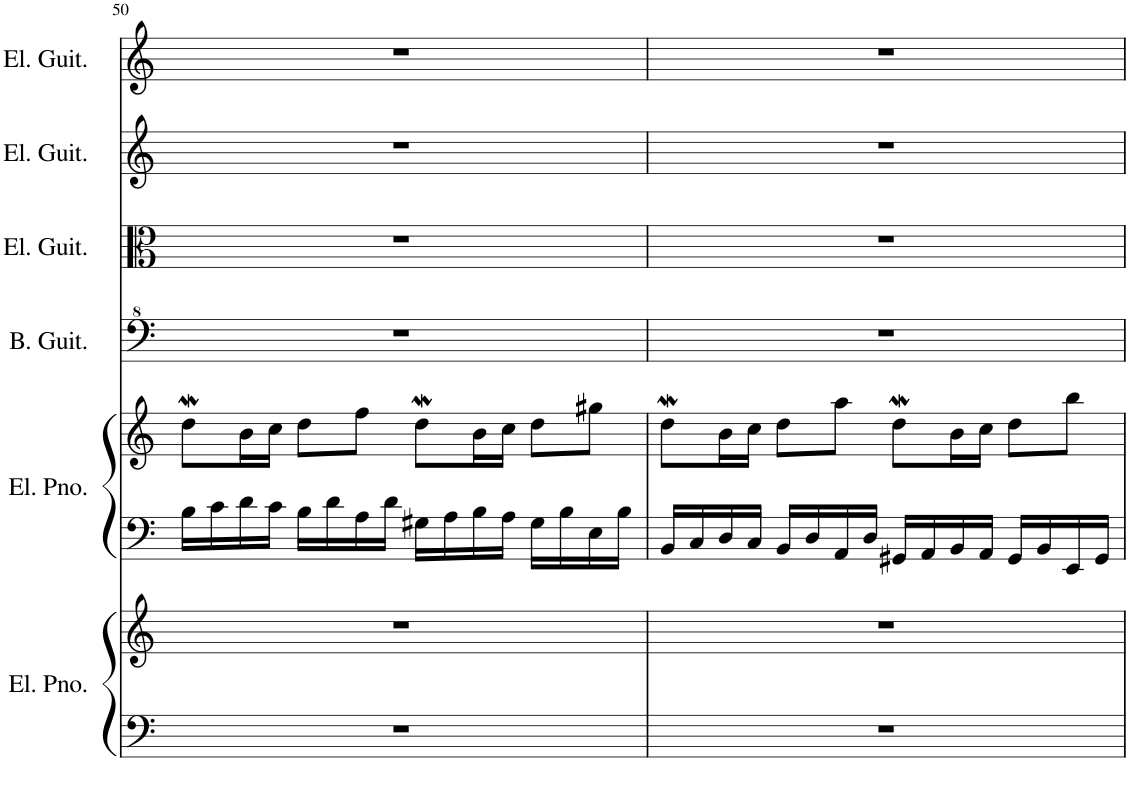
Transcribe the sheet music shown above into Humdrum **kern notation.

**kern	**kern	**kern	**kern	**kern	**kern	**kern	**kern
*part6	*part6	*part5	*part5	*part4	*part3	*part2	*part1
*staff8	*staff7	*staff6	*staff5	*staff4	*staff3	*staff2	*staff1
*I"Electric Piano	*	*I"Electric Piano	*	*I"Bass Guitar	*I"Electric Guitar	*I"Electric Guitar	*I"Electric Guitar
*I'El. Pno.	*	*I'El. Pno.	*	*I'B. Guit.	*I'El. Guit.	*I'El. Guit.	*I'El. Guit.
!!LO:PB:g=z
*clefF4	*clefG2	*clefF4	*clefG2	*clefF^4	*clefC3	*clefG2	*clefG2
*	*	*	*	*Trd7c12	*	*	*
*k[]	*k[]	*k[]	*k[]	*k[]	*k[]	*k[]	*k[]
*M4/4	*M4/4	*M4/4	*M4/4	*M4/4	*M4/4	*M4/4	*M4/4
=50	=50	=50	=50	=50	=50	=50	=50
1r	1r	16B\LL	8ddW\L	1r	1r	1r	1r
.	.	16c\	.	.	.	.	.
.	.	16d\	16b\L	.	.	.	.
.	.	16c\JJ	16cc\JJ	.	.	.	.
.	.	16B\LL	8dd\L	.	.	.	.
.	.	16d\	.	.	.	.	.
.	.	16A\	8ff\J	.	.	.	.
.	.	16d\JJ	.	.	.	.	.
.	.	16G#X\LL	8ddW\L	.	.	.	.
.	.	16A\	.	.	.	.	.
.	.	16B\	16b\L	.	.	.	.
.	.	16A\JJ	16cc\JJ	.	.	.	.
.	.	16G#\LL	8dd\L	.	.	.	.
.	.	16B\	.	.	.	.	.
.	.	16E\	8gg#X\J	.	.	.	.
.	.	16B\JJ	.	.	.	.	.
=51	=51	=51	=51	=51	=51	=51	=51
1r	1r	16BB/LL	8ddW\L	1r	1r	1r	1r
.	.	16C/	.	.	.	.	.
.	.	16D/	16b\L	.	.	.	.
.	.	16C/JJ	16cc\JJ	.	.	.	.
.	.	16BB/LL	8dd\L	.	.	.	.
.	.	16D/	.	.	.	.	.
.	.	16AA/	8aa\J	.	.	.	.
.	.	16D/JJ	.	.	.	.	.
.	.	16GG#X/LL	8ddW\L	.	.	.	.
.	.	16AA/	.	.	.	.	.
.	.	16BB/	16b\L	.	.	.	.
.	.	16AA/JJ	16cc\JJ	.	.	.	.
.	.	16GG#/LL	8dd\L	.	.	.	.
.	.	16BB/	.	.	.	.	.
.	.	16EE/	8bb\J	.	.	.	.
.	.	16GG#/JJ	.	.	.	.	.
=	=	=	=	=	=	=	=
*-	*-	*-	*-	*-	*-	*-	*-
